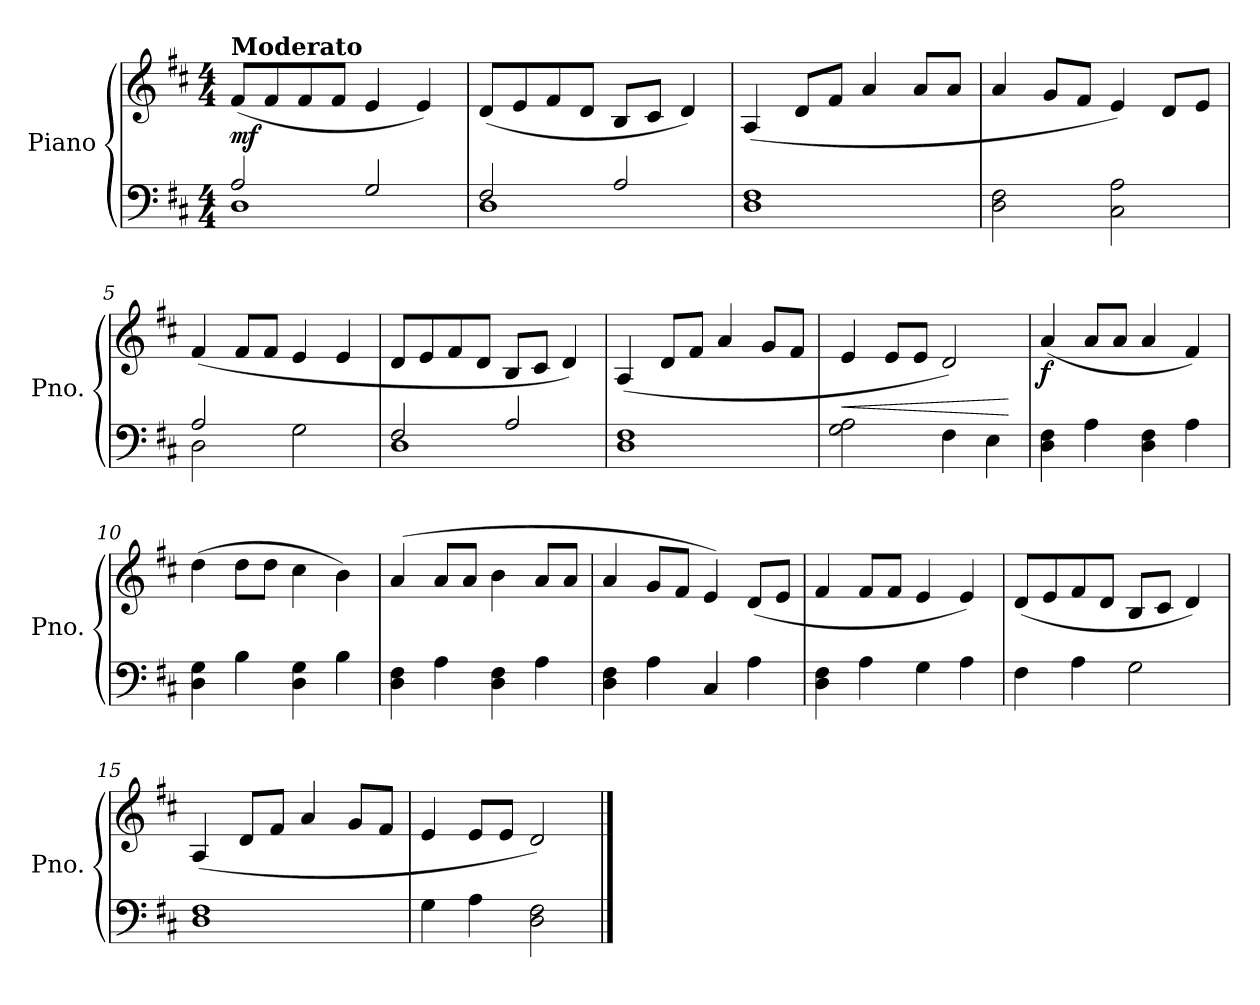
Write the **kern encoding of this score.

**kern	**kern	**dynam
*part1	*part1	*part1
*staff2	*staff1	*staff1/2
*I"Piano	*	*
*I'Pno.	*	*
*clefF4	*clefG2	*
*k[f#c#]	*k[f#c#]	*
*M4/4	*M4/4	*
=1	=1	=1
*^	*	*
!	!	!LO:TX:a:B:t=Moderato	!
!	!	!	!LO:DY:b
2A/	1D<	(<8f#/L	mf
.	.	8f#/	.
.	.	8f#/	.
.	.	8f#/J	.
2G/	.	4e/	.
.	.	4e/)	.
=2	=2	=2	=2
2F#/	1D<	(<8d/L	.
.	.	8e/	.
.	.	8f#/	.
.	.	8d/J	.
2A/	.	8B/L	.
.	.	8c#/J	.
.	.	4d/)	.
*v	*v	*	*
=3	=3	=3
1D 1F#	(>4A/	.
.	8d/L	.
.	8f#/J	.
.	4a/	.
.	8a/L	.
.	8a/J	.
=4	=4	=4
2D\ 2F#\	4a/	.
.	8g/L	.
.	8f#/J	.
2C#\ 2A\	4e/)	.
.	8d/L	.
.	8e/J	.
!!LO:LB:g=z
=5	=5	=5
*^	*	*
2A/	2D\	(>4f#/	.
.	.	8f#/L	.
.	.	8f#/J	.
2G\	2ryy	4e/	.
.	.	4e/	.
=6	=6	=6	=6
2F#/	1D	8d/L	.
.	.	8e/	.
.	.	8f#/	.
.	.	8d/J	.
2A/	.	8B/L	.
.	.	8c#/J	.
.	.	4d/)	.
*v	*v	*	*
=7	=7	=7
1D 1F#	(>4A/	.
.	8d/L	.
.	8f#/J	.
.	4a/	.
.	8g/L	.
.	8f#/J	.
=8	=8	=8
!	!	!LO:HP:b
2G\ 2A\	4e/	<
.	8e/L	.
.	8e/J	.
4F#\	2d/)	.
4E\	.	.
.	.	[
!!LO:LB:g=z
=9	=9	=9
!	!	!LO:DY:b
4D\ 4F#\	(<4a/	f
4A\	8a/L	.
.	8a/J	.
4D\ 4F#\	4a/	.
4A\	4f#/)	.
=10	=10	=10
4D\ 4G\	(>4dd\	.
4B\	8dd\L	.
.	8dd\J	.
4D\ 4G\	4cc#\	.
4B\	4b\)	.
=11	=11	=11
4D\ 4F#\	(>4a/	.
4A\	8a/L	.
.	8a/J	.
4D\ 4F#\	4b\	.
4A\	8a/L	.
.	8a/J	.
=12	=12	=12
4D\ 4F#\	4a/	.
4A\	8g/L	.
.	8f#/J	.
4C#/	4e/)	.
4A\	(<8d/L	.
.	8e/J	.
!!LO:LB:g=z
=13	=13	=13
4D\ 4F#\	4f#/	.
4A\	8f#/L	.
.	8f#/J	.
4G\	4e/	.
4A\	4e/)	.
=14	=14	=14
4F#\	(<8d/L	.
.	8e/	.
4A\	8f#/	.
.	8d/J	.
2G\	8B/L	.
.	8c#/J	.
.	4d/)	.
=15	=15	=15
1D 1F#	(>4A/	.
.	8d/L	.
.	8f#/J	.
.	4a/	.
.	8g/L	.
.	8f#/J	.
=16	=16	=16
4G\	4e/	.
4A\	8e/L	.
.	8e/J	.
2D\ 2F#\	2d/)	.
==	==	==
*-	*-	*-
